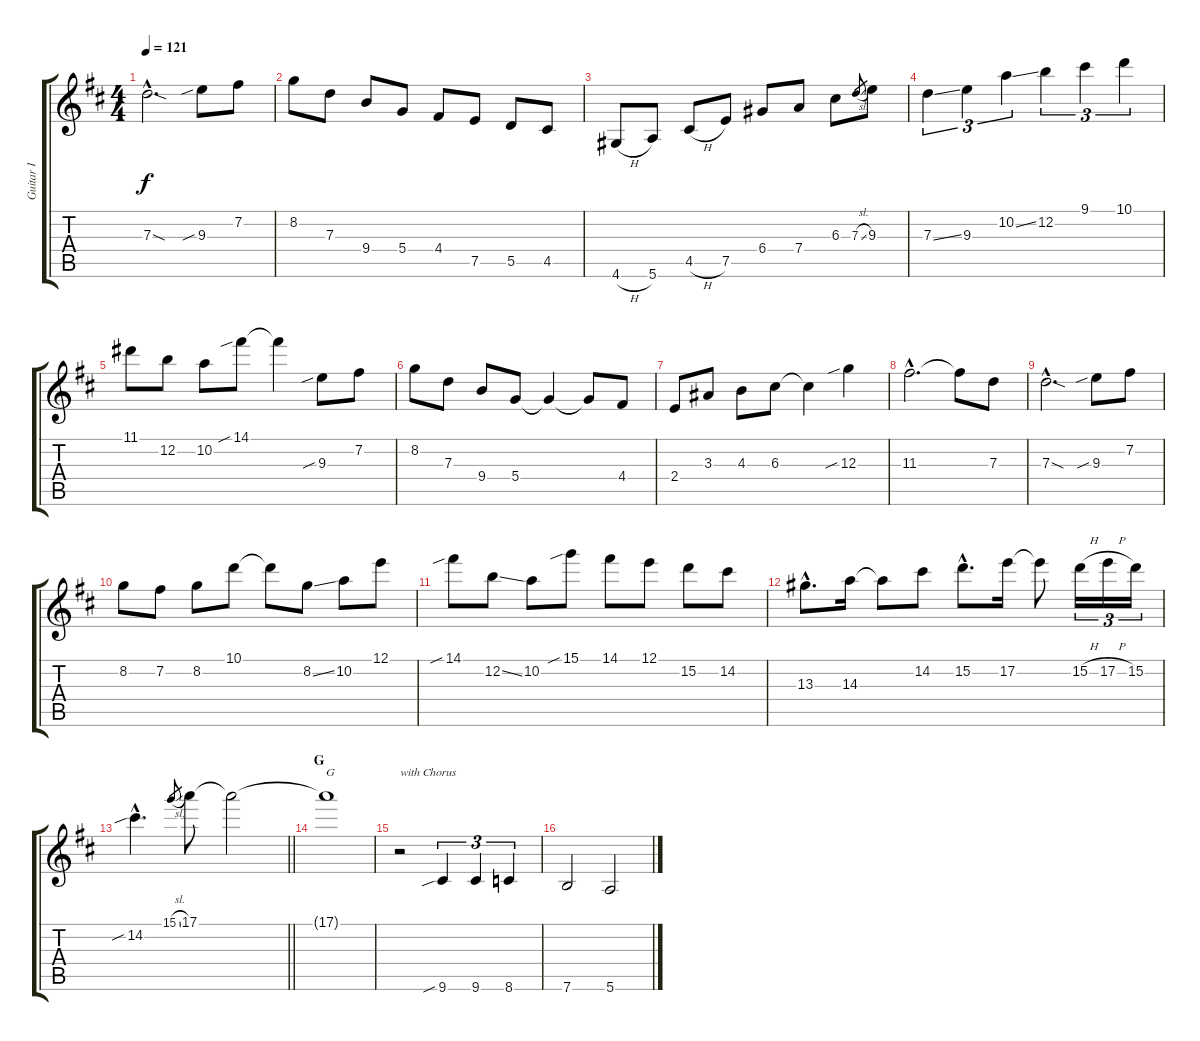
\track ("Guitar I" "Guitar I") {instrument overdrivenguitar}
\staff {score tabs}
\tuning (E4 B3 G3 D3 A2 E2) {hide}
\ts (4 4)
\tempo 121
\clef g2
\ks d
7.3{sod hac}.2{d dy f} 9.3{sib}.8 7.2.8 |
8.2.8 7.3.8 9.4.8 5.4.8 4.4.8 7.5.8 5.5.8 4.5.8 |
4.6{h}.8 5.6.8 4.5{h}.8 7.5.8 6.4.8 7.4.8 6.3.8 7.3{sl}.8{gr} 9.3.8 |
7.3{ss}.4{tu (3 2)} 9.3.4{tu (3 2)} 10.2{ss}.4{tu (3 2)} 12.2.4{tu (3 2)} 9.1.4{tu (3 2)} 10.1.4{tu (3 2)} |
11.1.8 12.2.8 10.2.8 14.1{sib}.8 14.1{t}.4 9.3{sib}.8 7.2.8 |
8.2.8 7.3.8 9.4.8 5.4.8 5.4{t}.4 5.4{t}.8 4.4.8 |
2.4.8 3.3.8 4.3.8 6.3.8 6.3{t}.4 12.3{sib}.4 |
11.3{hac}.2{d} 11.3{t}.8 7.3.8 |
7.3{sod hac}.2{d} 9.3{sib}.8 7.2.8 |
8.2.8 7.2.8 8.2.8 10.1.8 10.1{t}.8 8.2{ss}.8 10.2.8 12.1.8 |
14.1{sib}.8 12.2{ss}.8 10.2.8 15.1{sib}.8 14.1.8 12.1.8 15.2.8 14.2.8 |
13.3{hac}.8{d} 14.3.16 14.3{t}.8 14.2.8 15.2{hac}.8{d} 17.2.16 17.2{t}.8 15.2{h}.16{tu (3 2)} 17.2{h}.16{tu (3 2)} 15.2.16{tu (3 2)} |
\barLineRight lightlight
14.2{sib hac}.4{d} 15.1{sl}.8{gr} 17.1.8 17.1{t}.2 |
\section ("" "G")
17.1{t}.1{txt "G"} |
r.2{txt "with Chorus" instrument electricguitarclean} 9.6{sib}.4{tu (3 2)} 9.6.4{tu (3 2)} 8.6.4{tu (3 2)} |
7.6.2 5.6.2
